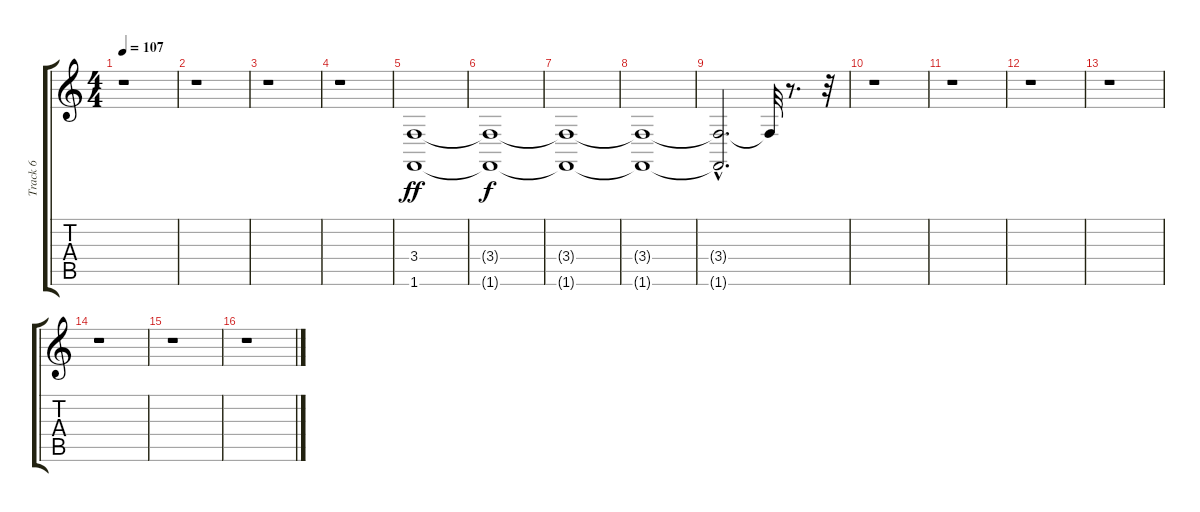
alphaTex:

\track ("Track 6" "Track 6") {instrument choiraahs}
\staff {score tabs}
\tuning (E4 B3 G3 D3 A2 E2) {hide}
\ts (4 4)
\tempo 107
\clef g2
\ks c
r.1{dy f} |
r.1 |
r.1 |
r.1 |
(3.4 1.6).1{dy ff volume 10} |
(3.4{t} 1.6{t}).1{dy f} |
(3.4{t} 1.6{t}).1 |
(3.4{t} 1.6{t}).1 |
(3.4{hac t} 1.6{hac t}).2{d} 3.4{t}.32 r.8{d} r.32 |
r.1 |
r.1 |
r.1 |
r.1 |
r.1 |
r.1 |
r.1
